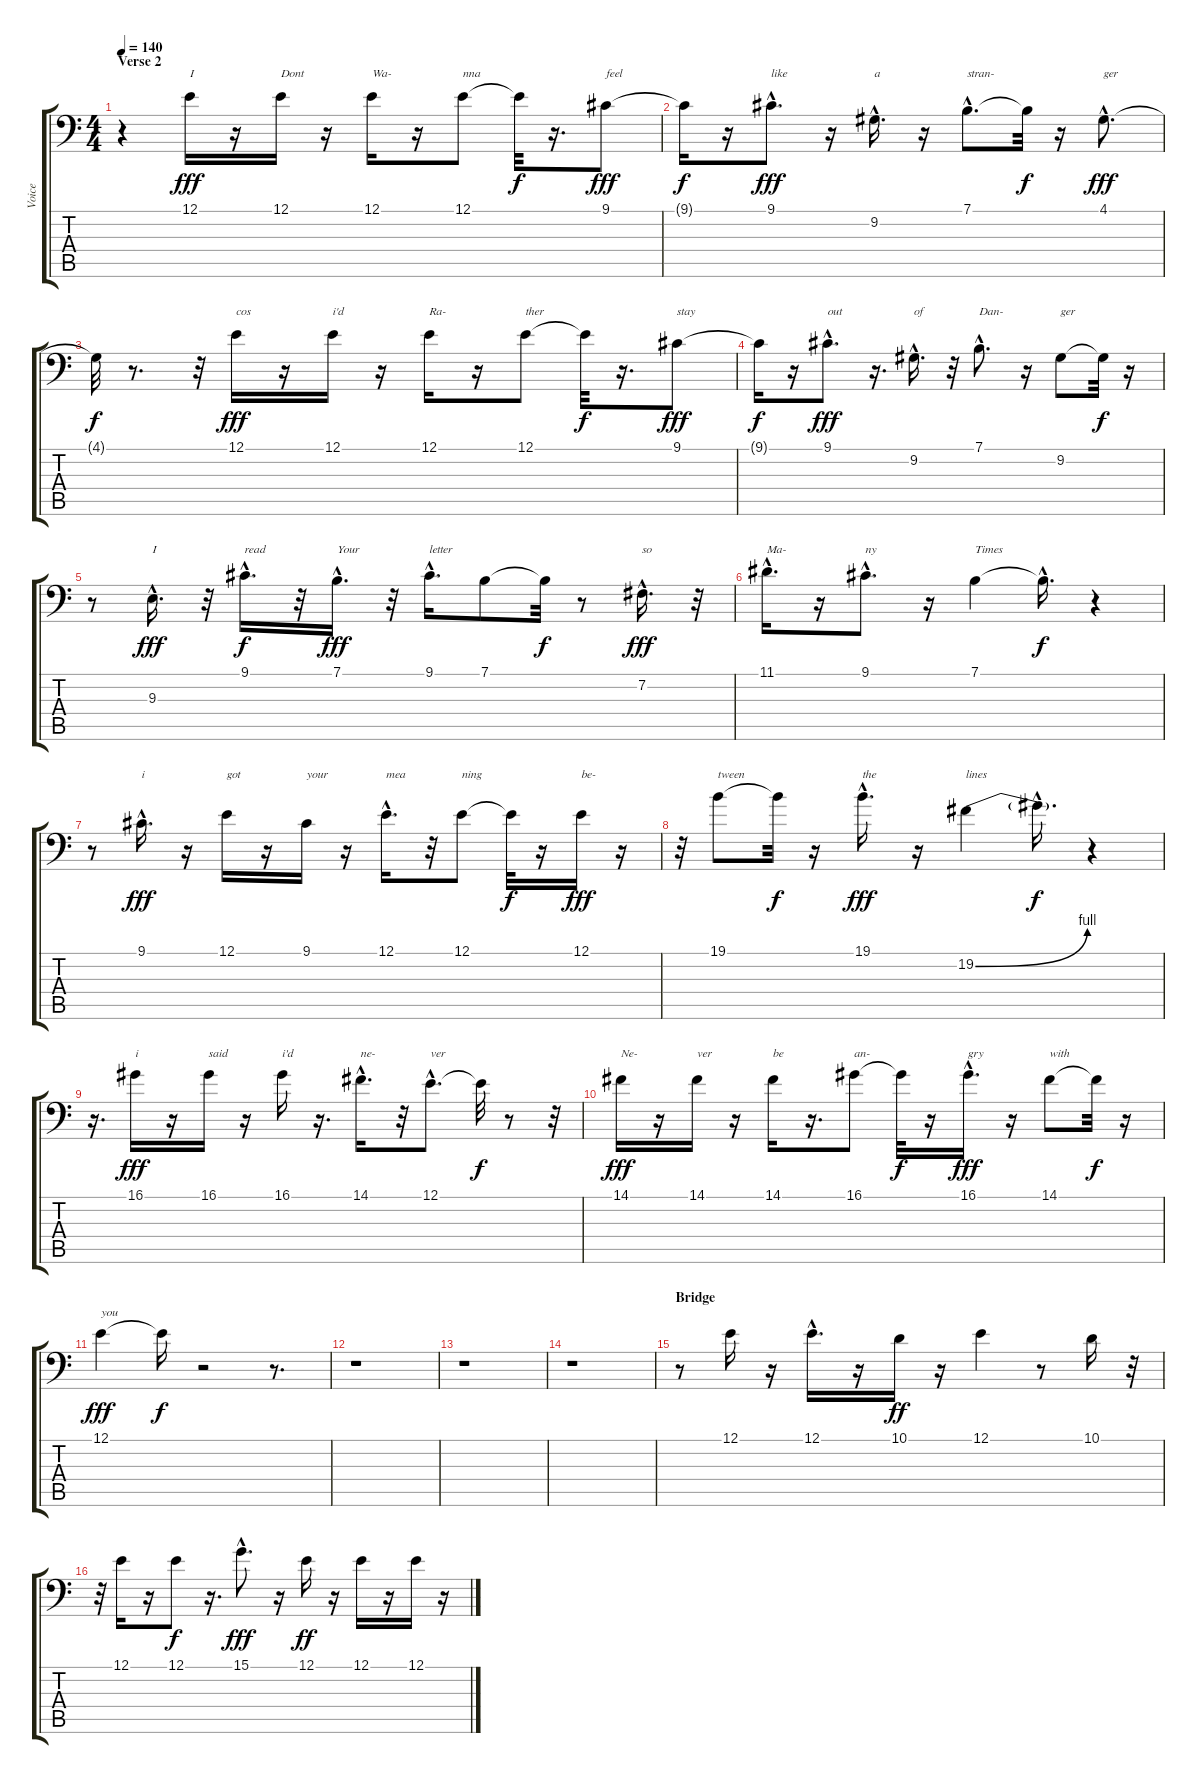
\track ("Voice" "Voice") {instrument baritonesax}
\staff {score tabs}
\tuning (E3 B2 G2 D2 A1 E1) {hide}
\ts (4 4)
\section ("" "Verse 2")
\tempo 140
\clef f4
\ks c
r.4{dy f} 12.1.16{txt "I" dy fff} r.16 12.1.16{txt "Dont"} r.16 12.1.16{txt "Wa-"} r.16 12.1.8{txt "nna"} 12.1{t}.32{dy f} r.16{d} 9.1.8{txt "feel" dy fff} |
9.1{t}.16{dy f} r.16 9.1{hac}.8{d txt "like" dy fff} r.16 9.2{hac}.16{d txt "a"} r.16 7.1{hac}.8{d txt "stran-"} 7.1{t}.32{dy f} r.16 4.1{hac}.8{d txt "ger" dy fff} |
4.1{t}.32{dy f} r.8{d} r.32 12.1.16{txt "cos" dy fff} r.16 12.1.16{txt "i'd"} r.16 12.1.16{txt "Ra-"} r.16 12.1.8{txt "ther"} 12.1{t}.32{dy f} r.16{d} 9.1.8{txt "stay" dy fff} |
9.1{t}.16{dy f} r.16 9.1{hac}.8{d txt "out" dy fff} r.16{d} 9.2{hac}.16{d txt "of"} r.32 7.1{hac}.8{d txt "Dan-"} r.16 9.2.8{txt "ger"} 9.2{t}.32{dy f} r.16 |
r.8 9.3{hac}.16{d txt "I" dy fff} r.32 9.1{hac}.16{d txt "read" dy f} r.32 7.1{hac}.16{d txt "Your" dy fff} r.32 9.1{hac}.16{d txt "letter"} 7.1.8 7.1{t}.32{dy f} r.8 7.2{hac}.16{d txt "so " dy fff} r.32 |
11.1{hac}.16{d txt "Ma-"} r.16 9.1{hac}.8{d txt "ny"} r.16 7.1.4{txt "Times"} 7.1{hac t}.16{d dy f} r.4 |
r.8 9.1{hac}.16{d txt "i" dy fff} r.16 12.1.16{txt "got"} r.16 9.1.16{txt "your"} r.16 12.1{hac}.16{d txt "mea"} r.32 12.1.8{txt "ning"} 12.1{t}.32{dy f} r.16 12.1.16{txt "be-" dy fff} r.16 |
r.32 19.1.8{txt "tween"} 19.1{t}.32{dy f} r.16 19.1{hac}.16{d txt "the" dy fff} r.16 19.2{be (bend 0 0 60 4)}.4{txt "lines"} 19.2{hac t}.16{d dy f} r.4 |
r.16{d} 16.1.16{txt "i " dy fff} r.16 16.1.16{txt "said"} r.16 16.1.16{txt "i'd"} r.16{d} 14.1{hac}.16{d txt "ne-"} r.32 12.1{hac}.8{d txt "ver"} 12.1{t}.32{dy f} r.8 r.32 |
14.1.16{txt "Ne-" dy fff} r.16 14.1.16{txt "ver"} r.16 14.1.16{txt "be"} r.16{d} 16.1.8{txt "an-"} 16.1{t}.32{dy f} r.16 16.1{hac}.16{d txt "gry" dy fff} r.16 14.1.8{txt "with "} 14.1{t}.32{dy f} r.16 |
12.1.4{txt "you" dy fff} 12.1{t}.16{dy f} r.2 r.8{d} |
r.1 |
r.1 |
r.1 |
\section ("" "Bridge ")
r.8 12.1.16 r.16 12.1{hac}.16{d} r.16 10.1.16{dy ff} r.16 12.1.4 r.8 10.1.16 r.32 |
r.32 12.1.16 r.16 12.1.8{dy f} r.16{d} 15.1{hac}.8{d dy fff} r.16 12.1.16{dy ff} r.16 12.1.16 r.16 12.1.16 r.16
